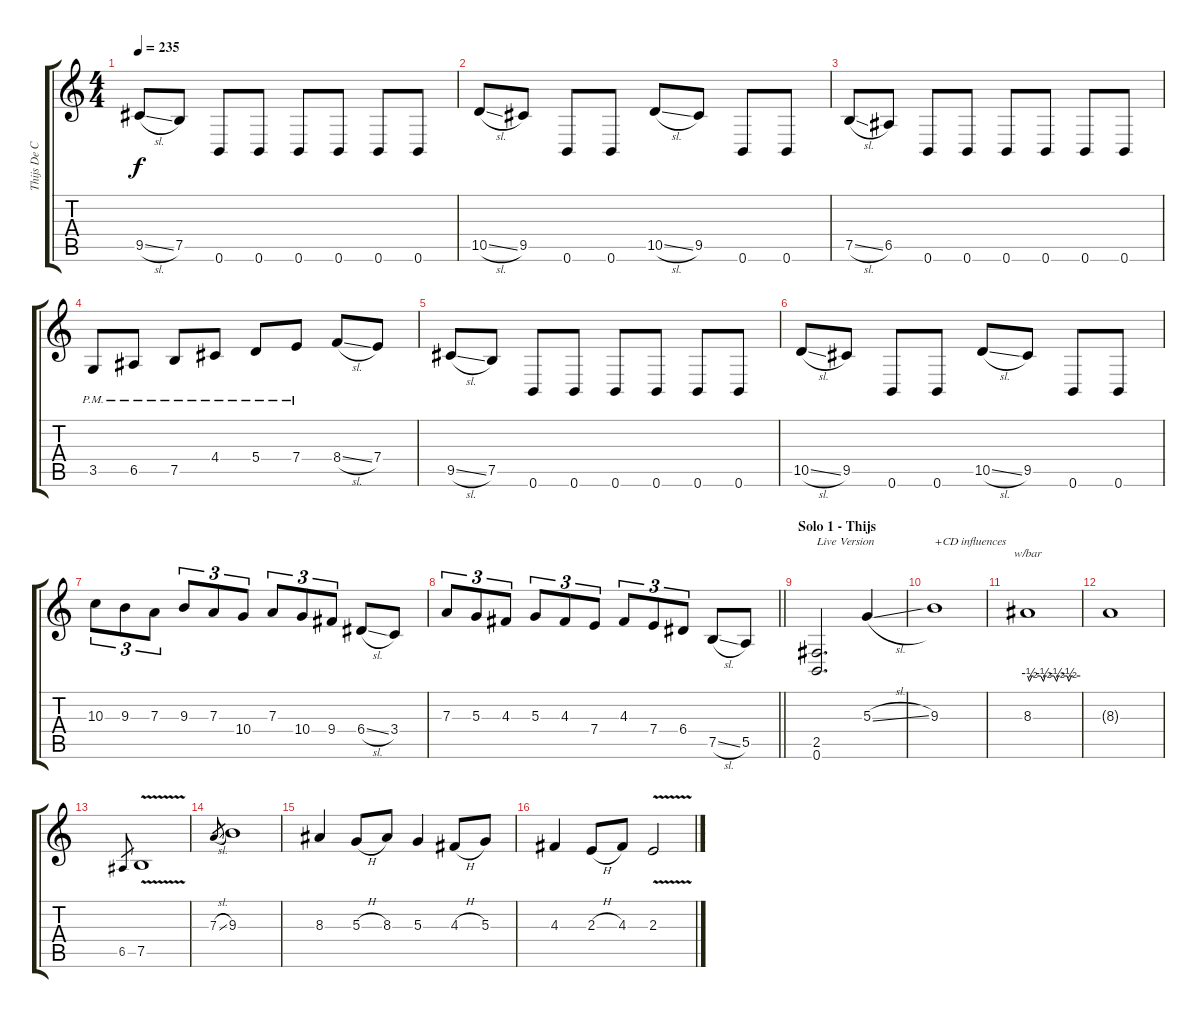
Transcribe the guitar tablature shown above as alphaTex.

\track ("Thijs De Cloedt" "Thijs De C") {instrument overdrivenguitar}
\staff {score tabs}
\tuning (B3 Gb3 D3 A2 E2 B1) {hide}
\ts (4 4)
\tempo 235
\clef g2
\ks c
9.5{sl}.8{dy f} 7.5.8 0.6.8 0.6.8 0.6.8 0.6.8 0.6.8 0.6.8 |
10.5{sl}.8 9.5.8 0.6.8 0.6.8 10.5{sl}.8 9.5.8 0.6.8 0.6.8 |
7.5{sl}.8 6.5.8 0.6.8 0.6.8 0.6.8 0.6.8 0.6.8 0.6.8 |
3.5{pm}.8 6.5{pm}.8 7.5{pm}.8 4.4{pm}.8 5.4{pm}.8 7.4{pm}.8 8.4{sl}.8 7.4.8 |
9.5{sl}.8 7.5.8 0.6.8 0.6.8 0.6.8 0.6.8 0.6.8 0.6.8 |
10.5{sl}.8 9.5.8 0.6.8 0.6.8 10.5{sl}.8 9.5.8 0.6.8 0.6.8 |
10.3.8{tu (3 2)} 9.3.8{tu (3 2)} 7.3.8{tu (3 2)} 9.3.8{tu (3 2)} 7.3.8{tu (3 2)} 10.4.8{tu (3 2)} 7.3.8{tu (3 2)} 10.4.8{tu (3 2)} 9.4.8{tu (3 2)} 6.4{sl}.8 3.4.8 |
\barLineRight lightlight
7.3.8{tu (3 2)} 5.3.8{tu (3 2)} 4.3.8{tu (3 2)} 5.3.8{tu (3 2)} 4.3.8{tu (3 2)} 7.4.8{tu (3 2)} 4.3.8{tu (3 2)} 7.4.8{tu (3 2)} 6.4.8{tu (3 2)} 7.5{sl}.8 5.5.8 |
\section ("" "Solo 1 - Thijs")
(2.5 0.6).2{d txt "Live Version" instrument overdrivenguitar} 5.3{sl}.4 |
9.3.1{txt "+CD influences"} |
8.3.1{tbe (custom default 0 0 2 -2 5 0 15 0 18 -2 20 0 30 0 33 -2 35 0 45 0 47 -2 50 0 60 0)} |
8.3{t}.1 |
6.5.8{gr} 7.5{v}.1 |
7.3{sl}.8{gr} 9.3.1 |
8.3.4 5.3{h}.8 8.3.8 5.3.4 4.3{h}.8 5.3.8 |
4.3.4 2.3{h}.8 4.3.8 2.3{v}.2
